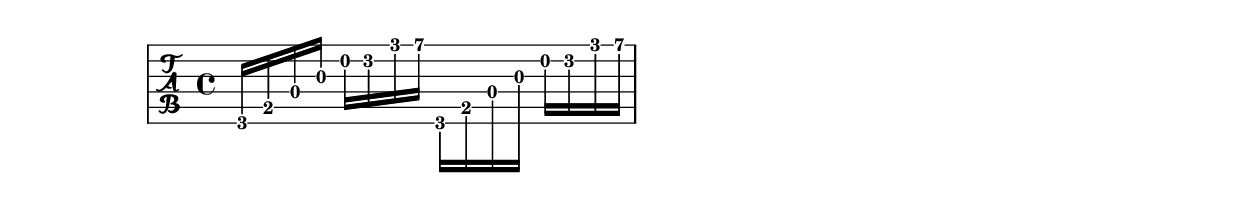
% Do not edit this file; it is automatically
% generated from Documentation/snippets/new
% This file is in the public domain.
%% Note: this file works from version 2.13.4
\version "2.13.20"

\header {
%% Translation of GIT committish: e0aa246e0ed1a86dc41a99ab79bff822d3320aa7
  texidoces = "
La dirección de las plicas se contola de la misma forma en la
tablatura que en la notación tradicional. Las barras se pueden
poner horizontales, como se muestra en este ejemplo.

"
  doctitlees = "Comportamiento de las plicas y las barras de corchea en tablaturas"


%% Translation of GIT committish: 0a868be38a775ecb1ef935b079000cebbc64de40
  texidocde = "
Die Richtung von Hälsen wird in Tabulaturen genauso wie in normaler Notation
eingestellt.  Balken können horizontal eingestellt werden, wie das Beispiel
zeigt.

"
  doctitlede = "Hals- und Balkenverhalten in einer Tabulatur"

%% Translation of GIT committish: 718fa63a806b2ae307f320e250bc83236e9cd136

  texidocfr = "
La direction des hampes se gère dans les tablatures tout comme en
notation traditionnelle.  Les ligatures peuvent être mises à l'horizontale
comme le montre cet exemple.

"
  doctitlefr = "Hampes et ligatures en mode tablature"


  lsrtags = "fretted-strings"
  texidoc = "
The direction of stems is controlled the same way in tablature as in
traditional notation.  Beams can be made horizontal, as shown in this
example.
"
  doctitle = "Stem and beam behavior in tablature"
} % begin verbatim


\new TabStaff {
  \relative c {
    \tabFullNotation
    g16 b d g b d g b
    \stemDown
    \override Beam #'damping = #+inf.0
    g,,16 b d g b d g b
  }
}
